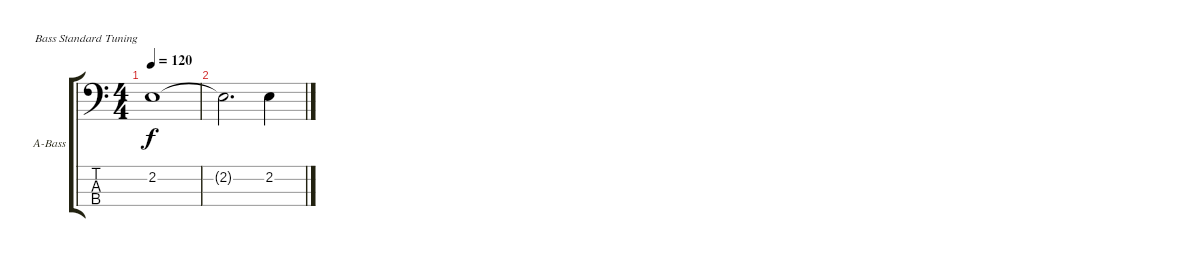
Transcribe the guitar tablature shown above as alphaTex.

\bracketExtendMode groupsimilarinstruments
\firstSystemTrackNameOrientation horizontal
\otherSystemsTrackNameOrientation horizontal
\track ("Bass" "A-Bass") {instrument electricguitarmuted}
\staff {score tabs}
\tuning (G2 D2 A1 E1)
\ts (4 4)
\tempo 120
\clef f4
\ks c
2.2.1{dy f} |
2.2{t}.2{d} 2.2.4
